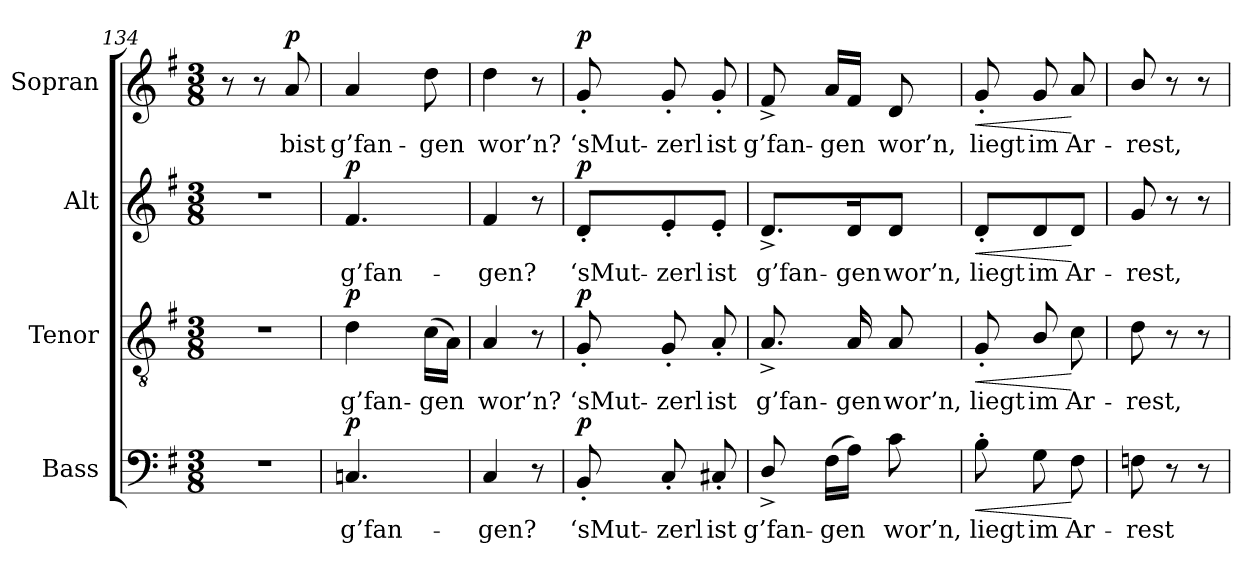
**kern	**text	**dynam	**kern	**text	**dynam	**kern	**text	**dynam	**kern	**text	**dynam
*part4	*part4	*part4	*part3	*part3	*part3	*part2	*part2	*part2	*part1	*part1	*part1
*staff4	*staff4	*staff4	*staff3	*staff3	*staff3	*staff2	*staff2	*staff2	*staff1	*staff1	*staff1
*I"Bass	*	*	*I"Tenor	*	*	*I"Alt	*	*	*I"Sopran	*	*
*I'B.	*	*	*I'T.	*	*	*I'A.	*	*	*I'S.	*	*
*clefF4	*	*	*clefGv2	*	*	*clefG2	*	*	*clefG2	*	*
*	*	*	*ITrd7c12	*	*	*	*	*	*	*	*
*k[f#]	*	*	*k[f#]	*	*	*k[f#]	*	*	*k[f#]	*	*
*G:	*	*	*G:	*	*	*G:	*	*	*G:	*	*
*M3/8	*	*	*M3/8	*	*	*M3/8	*	*	*M3/8	*	*
=134	=134	=134	=134	=134	=134	=134	=134	=134	=134	=134	=134
!LO:N:vis=1	!	!	!LO:N:vis=1	!	!	!LO:N:vis=1	!	!	!	!	!
4.r	.	.	4.r	.	.	4.r	.	.	8r	.	.
.	.	.	.	.	.	.	.	.	8r	.	.
!	!	!	!	!	!	!	!	!	!	!LO:LY:b:color=#000000	!
.	.	.	.	.	.	.	.	.	8ai/	bist	p
!!LO:LB:g=z
=135	=135	=135	=135	=135	=135	=135	=135	=135	=135	=135	=135
!	!LO:LY:b:color=#000000	!	!	!	!	!	!	!	!	!	!
!	!	!	!	!LO:LY:b:color=#000000	!	!	!	!	!	!	!
!	!	!	!	!	!	!	!LO:LY:b:color=#000000	!	!	!	!
!	!	!	!	!	!	!	!	!	!	!LO:LY:b:color=#000000	!
4.Cni/	g’fan-	p	4Di\	g’fan-	p	4.f#i/	g’fan-	p	4ai/	g’fan-	.
!	!	!	!	!LO:LY:b:color=#000000	!	!	!	!	!	!	!
!	!	!	!	!	!	!	!	!	!	!LO:LY:b:color=#000000	!
.	.	.	(16Ci\LL	-gen	.	.	.	.	8ddi\	-gen	.
.	.	.	16AAi\JJ)	.	.	.	.	.	.	.	.
=136	=136	=136	=136	=136	=136	=136	=136	=136	=136	=136	=136
!	!LO:LY:b:color=#000000	!	!	!	!	!	!	!	!	!	!
!	!	!	!	!LO:LY:b:color=#000000	!	!	!	!	!	!	!
!	!	!	!	!	!	!	!LO:LY:b:color=#000000	!	!	!	!
!	!	!	!	!	!	!	!	!	!	!LO:LY:b:color=#000000	!
4Ci/	-gen?	.	4AAi/	wor’n?	.	4f#i/	-gen?	.	4ddi\	wor’n?	.
8r	.	.	8r	.	.	8r	.	.	8r	.	.
=137	=137	=137	=137	=137	=137	=137	=137	=137	=137	=137	=137
!	!LO:LY:b:color=#000000	!	!	!	!	!	!	!	!	!	!
!	!	!	!	!LO:LY:b:color=#000000	!	!	!	!	!	!	!
!	!	!	!	!	!	!	!LO:LY:b:color=#000000	!	!	!	!
!	!	!	!	!	!	!	!	!	!	!LO:LY:b:color=#000000	!
8BB'i/	‘sMut-	p	8GG'i/	‘sMut-	p	8d'i/L	‘sMut-	p	8g'i/	‘sMut-	p
!	!LO:LY:b:color=#000000	!	!	!	!	!	!	!	!	!	!
!	!	!	!	!LO:LY:b:color=#000000	!	!	!	!	!	!	!
!	!	!	!	!	!	!	!LO:LY:b:color=#000000	!	!	!	!
!	!	!	!	!	!	!	!	!	!	!LO:LY:b:color=#000000	!
8C'i/	-zerl	.	8GG'i/	-zerl	.	8e'i/	-zerl	.	8g'i/	-zerl	.
!	!LO:LY:b:color=#000000	!	!	!	!	!	!	!	!	!	!
!	!	!	!	!LO:LY:b:color=#000000	!	!	!	!	!	!	!
!	!	!	!	!	!	!	!LO:LY:b:color=#000000	!	!	!	!
!	!	!	!	!	!	!	!	!	!	!LO:LY:b:color=#000000	!
8C#X'i/	ist	.	8AA'i/	ist	.	8e'i/J	ist	.	8g'i/	ist	.
=138	=138	=138	=138	=138	=138	=138	=138	=138	=138	=138	=138
!	!LO:LY:b:color=#000000	!	!	!	!	!	!	!	!	!	!
!	!	!	!	!LO:LY:b:color=#000000	!	!	!	!	!	!	!
!	!	!	!	!	!	!	!LO:LY:b:color=#000000	!	!	!	!
!	!	!	!	!	!	!	!	!	!	!LO:LY:b:color=#000000	!
8D^i/	g’fan-	.	8.AA^i/	g’fan-	.	8.d^i/L	g’fan-	.	8f#^i/	g’fan-	.
!	!LO:LY:b:color=#000000	!	!	!	!	!	!	!	!	!	!
!	!	!	!	!	!	!	!	!	!	!LO:LY:b:color=#000000	!
(16F#i\LL	-gen	.	.	.	.	.	.	.	16ai/LL	-gen	.
!	!	!	!	!LO:LY:b:color=#000000	!	!	!	!	!	!	!
!	!	!	!	!	!	!	!LO:LY:b:color=#000000	!	!	!	!
16Ai\JJ)	.	.	16AAi/	-gen	.	16di/K	-gen	.	16f#i/JJ	.	.
!	!LO:LY:b:color=#000000	!	!	!	!	!	!	!	!	!	!
!	!	!	!	!LO:LY:b:color=#000000	!	!	!	!	!	!	!
!	!	!	!	!	!	!	!LO:LY:b:color=#000000	!	!	!	!
!	!	!	!	!	!	!	!	!	!	!LO:LY:b:color=#000000	!
8ci\	wor’n,	.	8AAi/	wor’n,	.	8di/J	wor’n,	.	8di/	wor’n,	.
=139	=139	=139	=139	=139	=139	=139	=139	=139	=139	=139	=139
!	!LO:LY:b:color=#000000	!LO:HP:b	!	!	!	!	!	!	!	!	!
!	!	!	!	!LO:LY:b:color=#000000	!LO:HP:b	!	!	!	!	!	!
!	!	!	!	!	!	!	!LO:LY:b:color=#000000	!LO:HP:b	!	!	!
!	!	!	!	!	!	!	!	!	!	!LO:LY:b:color=#000000	!LO:HP:b
8B'i\	liegt	<	8GG'i/	liegt	<	8d'i/L	liegt	<	8g'i/	liegt	<
!	!LO:LY:b:color=#000000	!	!	!	!	!	!	!	!	!	!
!	!	!	!	!LO:LY:b:color=#000000	!	!	!	!	!	!	!
!	!	!	!	!	!	!	!LO:LY:b:color=#000000	!	!	!	!
!	!	!	!	!	!	!	!	!	!	!LO:LY:b:color=#000000	!
8Gi\	im	.	8BBi/	im	.	8di/	im	.	8gi/	im	.
!	!LO:LY:b:color=#000000	!	!	!	!	!	!	!	!	!	!
!	!	!	!	!LO:LY:b:color=#000000	!	!	!	!	!	!	!
!	!	!	!	!	!	!	!LO:LY:b:color=#000000	!	!	!	!
!	!	!	!	!	!	!	!	!	!	!LO:LY:b:color=#000000	!
8F#i\	Ar-	[	8Ci\	Ar-	[	8di/J	Ar-	[	8ai/	Ar-	[
=140	=140	=140	=140	=140	=140	=140	=140	=140	=140	=140	=140
!	!LO:LY:b:color=#000000	!	!	!	!	!	!	!	!	!	!
!	!	!	!	!LO:LY:b:color=#000000	!	!	!	!	!	!	!
!	!	!	!	!	!	!	!LO:LY:b:color=#000000	!	!	!	!
!	!	!	!	!	!	!	!	!	!	!LO:LY:b:color=#000000	!
8Fni\	-rest	.	8Di\	-rest,	.	8gi/	-rest,	.	8bi/	-rest,	.
8r	.	.	8r	.	.	8r	.	.	8r	.	.
8r	.	.	8r	.	.	8r	.	.	8r	.	.
=	=	=	=	=	=	=	=	=	=	=	=
*-	*-	*-	*-	*-	*-	*-	*-	*-	*-	*-	*-
